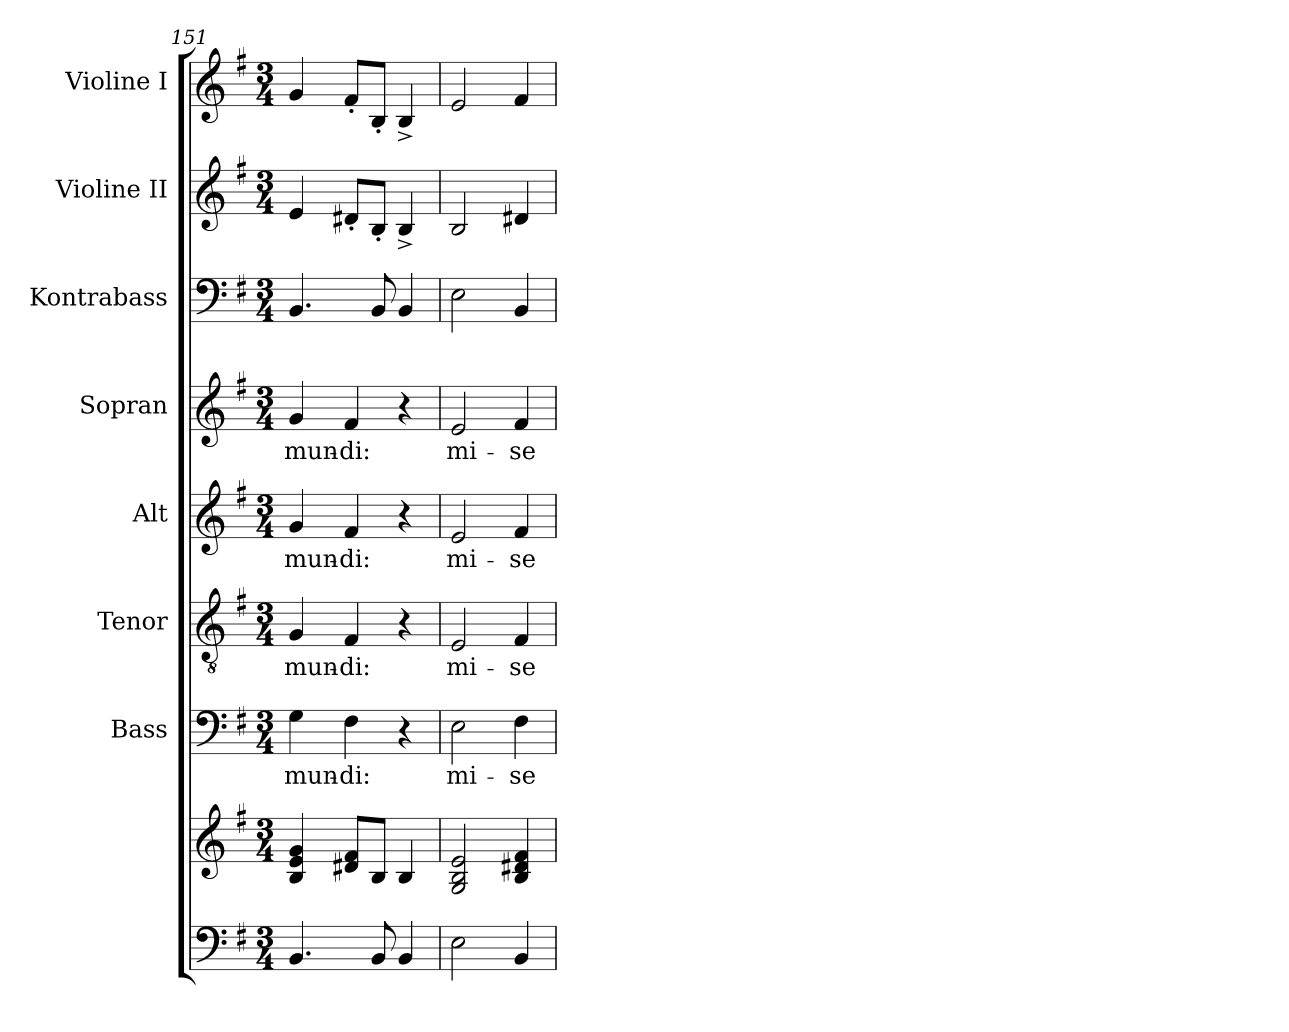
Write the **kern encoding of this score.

**kern	**kern	**kern	**text	**kern	**text	**kern	**text	**kern	**text	**kern	**kern	**kern
*part8	*part8	*part7	*part7	*part6	*part6	*part5	*part5	*part4	*part4	*part3	*part2	*part1
*staff9	*staff8	*staff7	*staff7	*staff6	*staff6	*staff5	*staff5	*staff4	*staff4	*staff3	*staff2	*staff1
*	*	*I"Bass	*	*I"Tenor	*	*I"Alt	*	*I"Sopran	*	*I"Kontrabass	*I"Violine II	*I"Violine I
*	*	*I'B.	*	*I'T.	*	*I'A.	*	*I'S.	*	*I'Kb.	*I'Vl. II	*I'Vl. I
*clefF4	*clefG2	*clefF4	*	*clefGv2	*	*clefG2	*	*clefG2	*	*clefF4	*clefG2	*clefG2
*	*	*	*	*	*	*	*	*	*	*ITrd7c12	*	*
*k[f#]	*k[f#]	*k[f#]	*	*k[f#]	*	*k[f#]	*	*k[f#]	*	*k[f#]	*k[f#]	*k[f#]
*G:	*G:	*G:	*	*G:	*	*G:	*	*G:	*	*G:	*G:	*G:
*M3/4	*M3/4	*M3/4	*	*M3/4	*	*M3/4	*	*M3/4	*	*M3/4	*M3/4	*M3/4
=151	=151	=151	=151	=151	=151	=151	=151	=151	=151	=151	=151	=151
!	!	!	!LO:LY:b	!	!LO:LY:b	!	!LO:LY:b	!	!LO:LY:b	!	!	!
4.BB/	4B/ 4e/ 4g/	4G\	mun-	4G/	mun-	4g/	mun-	4g/	mun-	4.BBB/	4e/	4g/
!	!	!	!LO:LY:b	!	!LO:LY:b	!	!LO:LY:b	!	!LO:LY:b	!	!	!
.	8d#X/ 8f#/L	4F#\	-di:	4F#/	-di:	4f#/	-di:	4f#/	-di:	.	8d#X'</L	8f#'</L
8BB/	8B/J	.	.	.	.	.	.	.	.	8BBB/	8B'</J	8B'</J
4BB/	4B/	4r	.	4r	.	4r	.	4r	.	4BBB/	4B^</	4B^</
=152	=152	=152	=152	=152	=152	=152	=152	=152	=152	=152	=152	=152
!	!	!	!LO:LY:b	!	!LO:LY:b	!	!LO:LY:b	!	!LO:LY:b	!	!	!
2E\	2G/ 2B/ 2e/	2E\	mi-	2E/	mi-	2e/	mi-	2e/	mi-	2EE\	2B/	2e/
!	!	!	!LO:LY:b	!	!LO:LY:b	!	!LO:LY:b	!	!LO:LY:b	!	!	!
4BB/	4B/ 4d#X/ 4f#/	4F#\	-se-	4F#/	-se-	4f#/	-se-	4f#/	-se-	4BBB/	4d#X/	4f#/
=	=	=	=	=	=	=	=	=	=	=	=	=
*-	*-	*-	*-	*-	*-	*-	*-	*-	*-	*-	*-	*-
